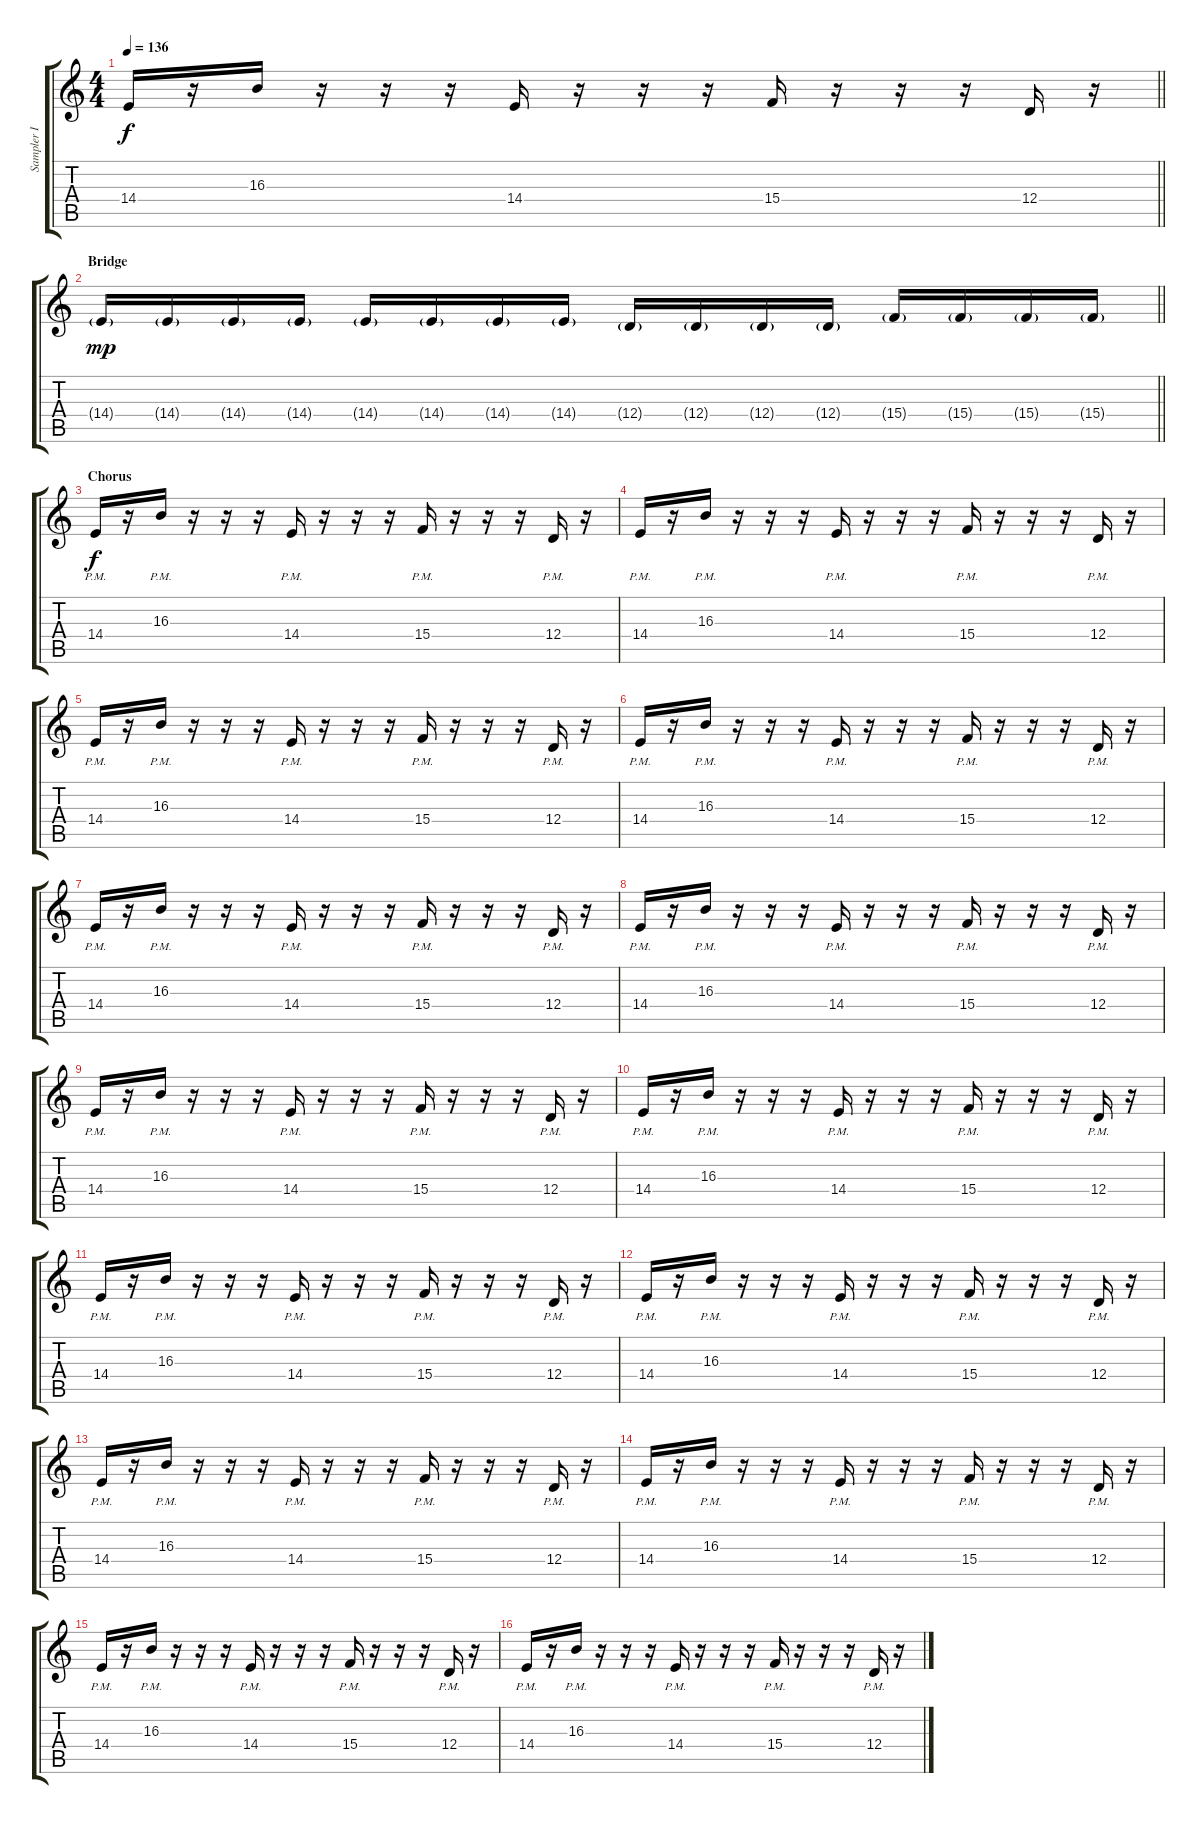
\track ("Sampler I" "Sampler I") {instrument lead8bassandlead}
\staff {score tabs}
\tuning (E4 B3 G3 D3 A2 D2) {hide}
\ts (4 4)
\tempo 136
\clef g2
\barLineRight lightlight
\ks c
14.4.16{dy f} r.16 16.3.16 r.16 r.16 r.16 14.4.16 r.16 r.16 r.16 15.4.16 r.16 r.16 r.16 12.4.16 r.16 |
\section ("" "Bridge")
\barLineRight lightlight
14.4{g}.16{dy mp} 14.4{g}.16 14.4{g}.16 14.4{g}.16 14.4{g}.16 14.4{g}.16 14.4{g}.16 14.4{g}.16 12.4{g}.16 12.4{g}.16 12.4{g}.16 12.4{g}.16 15.4{g}.16 15.4{g}.16 15.4{g}.16 15.4{g}.16 |
\section ("" "Chorus")
14.4{pm}.16{dy f} r.16 16.3{pm}.16 r.16 r.16 r.16 14.4{pm}.16 r.16 r.16 r.16 15.4{pm}.16 r.16 r.16 r.16 12.4{pm}.16 r.16 |
14.4{pm}.16 r.16 16.3{pm}.16 r.16 r.16 r.16 14.4{pm}.16 r.16 r.16 r.16 15.4{pm}.16 r.16 r.16 r.16 12.4{pm}.16 r.16 |
14.4{pm}.16 r.16 16.3{pm}.16 r.16 r.16 r.16 14.4{pm}.16 r.16 r.16 r.16 15.4{pm}.16 r.16 r.16 r.16 12.4{pm}.16 r.16 |
14.4{pm}.16 r.16 16.3{pm}.16 r.16 r.16 r.16 14.4{pm}.16 r.16 r.16 r.16 15.4{pm}.16 r.16 r.16 r.16 12.4{pm}.16 r.16 |
14.4{pm}.16 r.16 16.3{pm}.16 r.16 r.16 r.16 14.4{pm}.16 r.16 r.16 r.16 15.4{pm}.16 r.16 r.16 r.16 12.4{pm}.16 r.16 |
14.4{pm}.16 r.16 16.3{pm}.16 r.16 r.16 r.16 14.4{pm}.16 r.16 r.16 r.16 15.4{pm}.16 r.16 r.16 r.16 12.4{pm}.16 r.16 |
14.4{pm}.16 r.16 16.3{pm}.16 r.16 r.16 r.16 14.4{pm}.16 r.16 r.16 r.16 15.4{pm}.16 r.16 r.16 r.16 12.4{pm}.16 r.16 |
14.4{pm}.16 r.16 16.3{pm}.16 r.16 r.16 r.16 14.4{pm}.16 r.16 r.16 r.16 15.4{pm}.16 r.16 r.16 r.16 12.4{pm}.16 r.16 |
14.4{pm}.16 r.16 16.3{pm}.16 r.16 r.16 r.16 14.4{pm}.16 r.16 r.16 r.16 15.4{pm}.16 r.16 r.16 r.16 12.4{pm}.16 r.16 |
14.4{pm}.16 r.16 16.3{pm}.16 r.16 r.16 r.16 14.4{pm}.16 r.16 r.16 r.16 15.4{pm}.16 r.16 r.16 r.16 12.4{pm}.16 r.16 |
14.4{pm}.16 r.16 16.3{pm}.16 r.16 r.16 r.16 14.4{pm}.16 r.16 r.16 r.16 15.4{pm}.16 r.16 r.16 r.16 12.4{pm}.16 r.16 |
14.4{pm}.16 r.16 16.3{pm}.16 r.16 r.16 r.16 14.4{pm}.16 r.16 r.16 r.16 15.4{pm}.16 r.16 r.16 r.16 12.4{pm}.16 r.16 |
14.4{pm}.16 r.16 16.3{pm}.16 r.16 r.16 r.16 14.4{pm}.16 r.16 r.16 r.16 15.4{pm}.16 r.16 r.16 r.16 12.4{pm}.16 r.16 |
14.4{pm}.16 r.16 16.3{pm}.16 r.16 r.16 r.16 14.4{pm}.16 r.16 r.16 r.16 15.4{pm}.16 r.16 r.16 r.16 12.4{pm}.16 r.16
